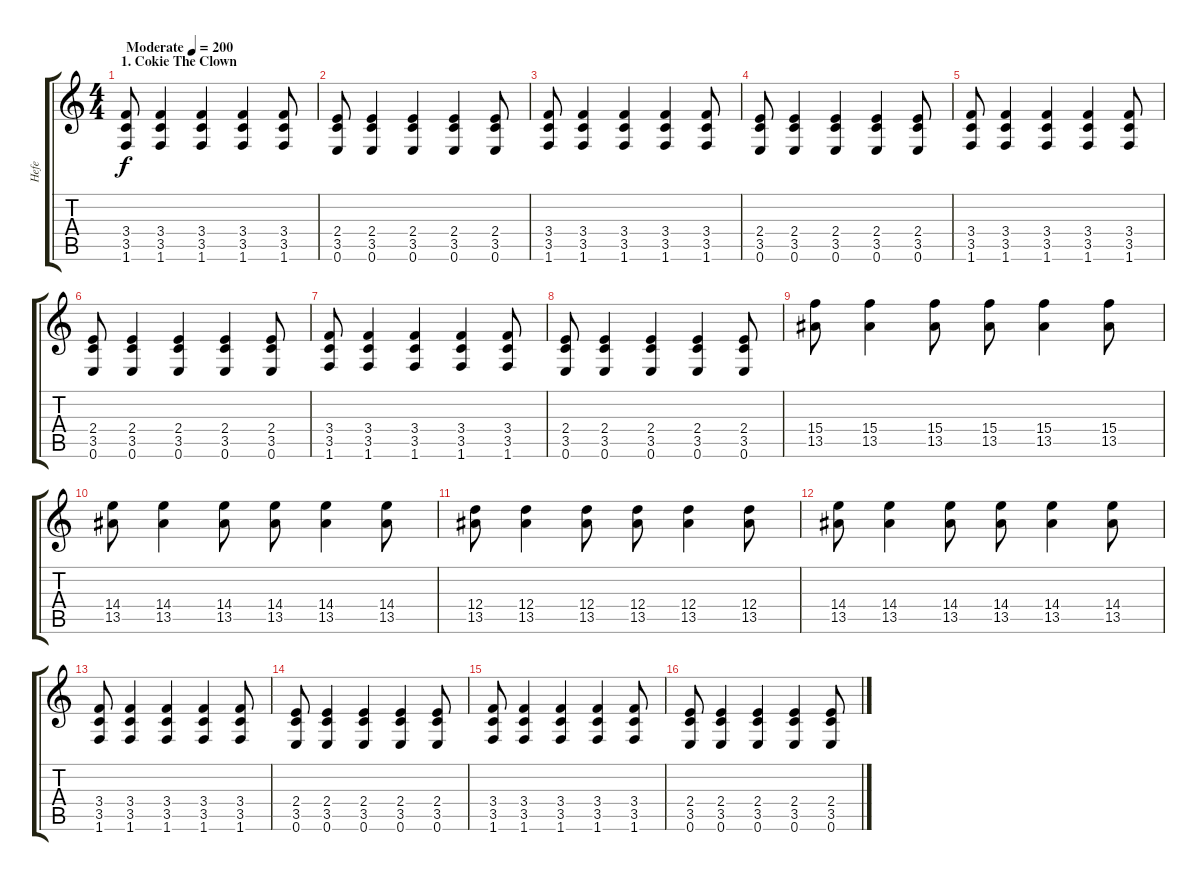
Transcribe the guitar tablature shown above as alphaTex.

\track ("Hefe" "Hefe") {instrument overdrivenguitar}
\staff {score tabs}
\tuning (E4 B3 G3 D3 A2 E2) {hide}
\ts (4 4)
\section ("" "1. Cokie The Clown")
\tempo (200 "Moderate")
\clef g2
\ks c
(3.4 3.5 1.6).8{dy f instrument overdrivenguitar} (3.4 3.5 1.6).4 (3.4 3.5 1.6).4 (3.4 3.5 1.6).4 (3.4 3.5 1.6).8 |
(2.4 3.5 0.6).8 (2.4 3.5 0.6).4 (2.4 3.5 0.6).4 (2.4 3.5 0.6).4 (2.4 3.5 0.6).8 |
(3.4 3.5 1.6).8 (3.4 3.5 1.6).4 (3.4 3.5 1.6).4 (3.4 3.5 1.6).4 (3.4 3.5 1.6).8 |
(2.4 3.5 0.6).8 (2.4 3.5 0.6).4 (2.4 3.5 0.6).4 (2.4 3.5 0.6).4 (2.4 3.5 0.6).8 |
(3.4 3.5 1.6).8 (3.4 3.5 1.6).4 (3.4 3.5 1.6).4 (3.4 3.5 1.6).4 (3.4 3.5 1.6).8 |
(2.4 3.5 0.6).8 (2.4 3.5 0.6).4 (2.4 3.5 0.6).4 (2.4 3.5 0.6).4 (2.4 3.5 0.6).8 |
(3.4 3.5 1.6).8 (3.4 3.5 1.6).4 (3.4 3.5 1.6).4 (3.4 3.5 1.6).4 (3.4 3.5 1.6).8 |
(2.4 3.5 0.6).8 (2.4 3.5 0.6).4 (2.4 3.5 0.6).4 (2.4 3.5 0.6).4 (2.4 3.5 0.6).8 |
(15.4 13.5).8 (15.4 13.5).4 (15.4 13.5).8 (15.4 13.5).8 (15.4 13.5).4 (15.4 13.5).8 |
(14.4 13.5).8 (14.4 13.5).4 (14.4 13.5).8 (14.4 13.5).8 (14.4 13.5).4 (14.4 13.5).8 |
(12.4 13.5).8 (12.4 13.5).4 (12.4 13.5).8 (12.4 13.5).8 (12.4 13.5).4 (12.4 13.5).8 |
(14.4 13.5).8 (14.4 13.5).4 (14.4 13.5).8 (14.4 13.5).8 (14.4 13.5).4 (14.4 13.5).8 |
(3.4 3.5 1.6).8 (3.4 3.5 1.6).4 (3.4 3.5 1.6).4 (3.4 3.5 1.6).4 (3.4 3.5 1.6).8 |
(2.4 3.5 0.6).8 (2.4 3.5 0.6).4 (2.4 3.5 0.6).4 (2.4 3.5 0.6).4 (2.4 3.5 0.6).8 |
(3.4 3.5 1.6).8 (3.4 3.5 1.6).4 (3.4 3.5 1.6).4 (3.4 3.5 1.6).4 (3.4 3.5 1.6).8 |
(2.4 3.5 0.6).8 (2.4 3.5 0.6).4 (2.4 3.5 0.6).4 (2.4 3.5 0.6).4 (2.4 3.5 0.6).8
